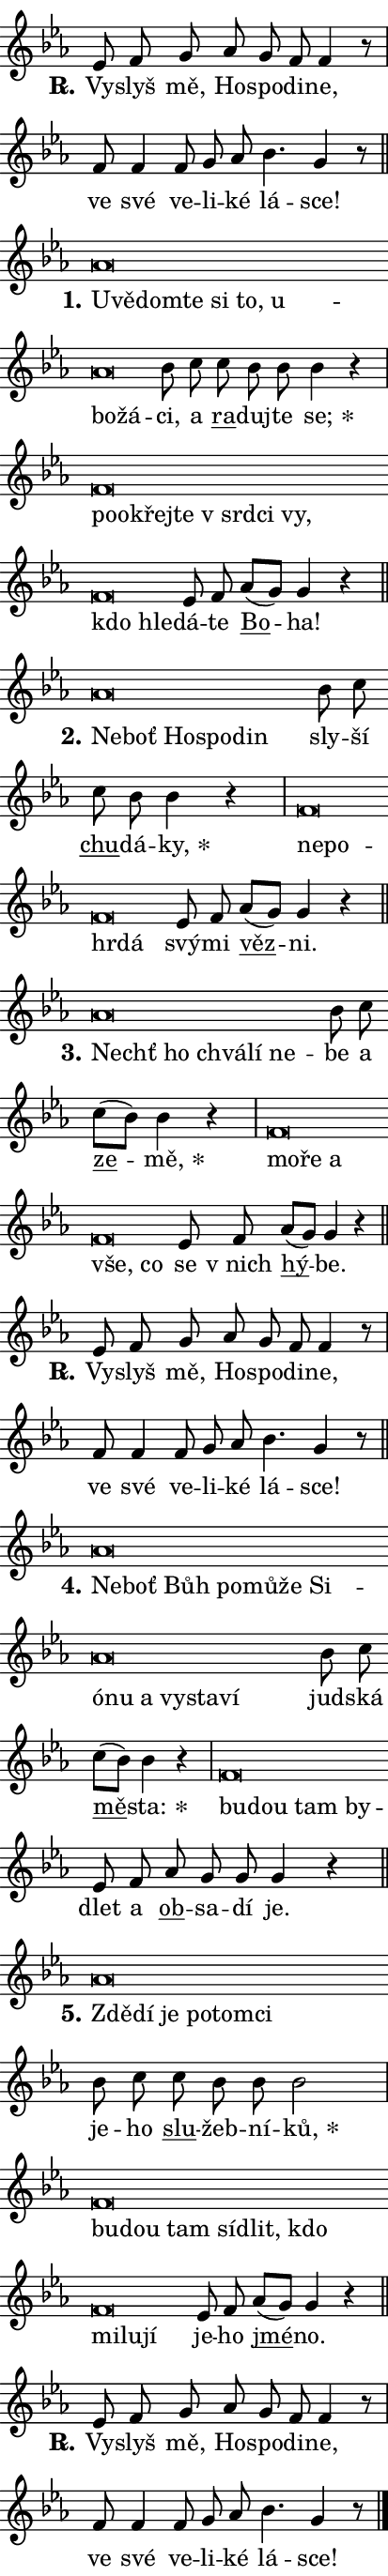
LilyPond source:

\version "2.22.1"
\header { tagline = "" }
\paper {
  indent = 0\cm
  top-margin = 0\cm
  right-margin = 0\cm
  bottom-margin = 0\cm
  left-margin = 0\cm
  paper-width = 7\cm
  page-breaking = #ly:one-page-breaking
  system-system-spacing.basic-distance = #11
  score-system-spacing.basic-distance = #11
  ragged-last = ##f
}


%% Author: Thomas Morley
%% https://lists.gnu.org/archive/html/lilypond-user/2020-05/msg00002.html
#(define (line-position grob)
"Returns position of @var[grob} in current system:
   @code{'start}, if at first time-step
   @code{'end}, if at last time-step
   @code{'middle} otherwise
"
  (let* ((col (ly:item-get-column grob))
         (ln (ly:grob-object col 'left-neighbor))
         (rn (ly:grob-object col 'right-neighbor))
         (col-to-check-left (if (ly:grob? ln) ln col))
         (col-to-check-right (if (ly:grob? rn) rn col))
         (break-dir-left
           (and
             (ly:grob-property col-to-check-left 'non-musical #f)
             (ly:item-break-dir col-to-check-left)))
         (break-dir-right
           (and
             (ly:grob-property col-to-check-right 'non-musical #f)
             (ly:item-break-dir col-to-check-right))))
        (cond ((eqv? 1 break-dir-left) 'start)
              ((eqv? -1 break-dir-right) 'end)
              (else 'middle))))

#(define (tranparent-at-line-position vctor)
  (lambda (grob)
  "Relying on @code{line-position} select the relevant enry from @var{vctor}.
Used to determine transparency,"
    (case (line-position grob)
      ((end) (not (vector-ref vctor 0)))
      ((middle) (not (vector-ref vctor 1)))
      ((start) (not (vector-ref vctor 2))))))

noteHeadBreakVisibility =
#(define-music-function (break-visibility)(vector?)
"Makes @code{NoteHead}s transparent relying on @var{break-visibility}"
#{
  \override NoteHead.transparent =
    #(tranparent-at-line-position break-visibility)
#})

#(define delete-ledgers-for-transparent-note-heads
  (lambda (grob)
    "Reads whether a @code{NoteHead} is transparent.
If so this @code{NoteHead} is removed from @code{'note-heads} from
@var{grob}, which is supposed to be @code{LedgerLineSpanner}.
As a result ledgers are not printed for this @code{NoteHead}"
    (let* ((nhds-array (ly:grob-object grob 'note-heads))
           (nhds-list
             (if (ly:grob-array? nhds-array)
                 (ly:grob-array->list nhds-array)
                 '()))
           ;; Relies on the transparent-property being done before
           ;; Staff.LedgerLineSpanner.after-line-breaking is executed.
           ;; This is fragile ...
           (to-keep
             (remove
               (lambda (nhd)
                 (ly:grob-property nhd 'transparent #f))
               nhds-list)))
      ;; TODO find a better method to iterate over grob-arrays, similiar
      ;; to filter/remove etc for lists
      ;; For now rebuilt from scratch
      (set! (ly:grob-object grob 'note-heads)  '())
      (for-each
        (lambda (nhd)
          (ly:pointer-group-interface::add-grob grob 'note-heads nhd))
        to-keep))))

hideNotes = {
  \noteHeadBreakVisibility #begin-of-line-visible
}
unHideNotes = {
  \noteHeadBreakVisibility #all-visible
}

% work-around for resetting accidentals
% https://lilypond.org/doc/v2.23/Documentation/notation/displaying-rhythms#unmetered-music
cadenzaMeasure = {
  \cadenzaOff
  \partial 1024 s1024
  \cadenzaOn
}

#(define-markup-command (accent layout props text) (markup?)
  "Underline accented syllable"
  (interpret-markup layout props
    #{\markup \override #'(offset . 4.3) \underline { #text }#}))

responsum = \markup \concat {
  "R" \hspace #-1.05 \path #0.1 #'((moveto 0 0.07) (lineto 0.9 0.8)) \hspace #0.05 "."
}

\layout {
    \context {
        \Staff
        \remove "Time_signature_engraver"
        \override LedgerLineSpanner.after-line-breaking = #delete-ledgers-for-transparent-note-heads
    }
    \context {
        \Voice {
            \override NoteHead.output-attributes = #'((class . "notehead"))
            \override Hairpin.height = #0.55
        }
    }
    \context {
        \Lyrics {
            \override StanzaNumber.output-attributes = #'((class . "stanzanumber"))
            \override LyricSpace.minimum-distance = #0.9
            \override LyricText.font-name = #"TeX Gyre Schola"
            \override LyricText.font-size = 1
            \override StanzaNumber.font-name = #"TeX Gyre Schola Bold"
            \override StanzaNumber.font-size = 1
        }
    }
}

% magnetic-lyrics.ily
%
%   written by
%     Jean Abou Samra <jean@abou-samra.fr>
%     Werner Lemberg <wl@gnu.org>
%
%   adapted by
%     Jiri Hon <jiri.hon@gmail.com>
%
% Version 2022-Apr-15

% https://www.mail-archive.com/lilypond-user@gnu.org/msg149350.html

#(define (Left_hyphen_pointer_engraver context)
   "Collect syllable-hyphen-syllable occurrences in lyrics and store
them in properties.  This engraver only looks to the left.  For
example, if the lyrics input is @code{foo -- bar}, it does the
following.

@itemize @bullet
@item
Set the @code{text} property of the @code{LyricHyphen} grob between
@q{foo} and @q{bar} to @code{foo}.

@item
Set the @code{left-hyphen} property of the @code{LyricText} grob with
text @q{foo} to the @code{LyricHyphen} grob between @q{foo} and
@q{bar}.
@end itemize

Use this auxiliary engraver in combination with the
@code{lyric-@/text::@/apply-@/magnetic-@/offset!} hook."
   (let ((hyphen #f)
         (text #f))
     (make-engraver
      (acknowledgers
       ((lyric-syllable-interface engraver grob source-engraver)
        (set! text grob)))
      (end-acknowledgers
       ((lyric-hyphen-interface engraver grob source-engraver)
        ;(when (not (grob::has-interface grob 'lyric-space-interface))
          (set! hyphen grob)));)
      ((stop-translation-timestep engraver)
       (when (and text hyphen)
         (ly:grob-set-object! text 'left-hyphen hyphen))
       (set! text #f)
       (set! hyphen #f)))))

#(define (lyric-text::apply-magnetic-offset! grob)
   "If the space between two syllables is less than the value in
property @code{LyricText@/.details@/.squash-threshold}, move the right
syllable to the left so that it gets concatenated with the left
syllable.

Use this function as a hook for
@code{LyricText@/.after-@/line-@/breaking} if the
@code{Left_@/hyphen_@/pointer_@/engraver} is active."
   (let ((hyphen (ly:grob-object grob 'left-hyphen #f)))
     (when hyphen
       (let ((left-text (ly:spanner-bound hyphen LEFT)))
         (when (grob::has-interface left-text 'lyric-syllable-interface)
           (let* ((common (ly:grob-common-refpoint grob left-text X))
                  (this-x-ext (ly:grob-extent grob common X))
                  (left-x-ext
                   (begin
                     ;; Trigger magnetism for left-text.
                     (ly:grob-property left-text 'after-line-breaking)
                     (ly:grob-extent left-text common X)))
                  ;; `delta` is the gap width between two syllables.
                  (delta (- (interval-start this-x-ext)
                            (interval-end left-x-ext)))
                  (details (ly:grob-property grob 'details))
                  (threshold (assoc-get 'squash-threshold details 0.2)))
             (when (< delta threshold)
               (let* (;; We have to manipulate the input text so that
                      ;; ligatures crossing syllable boundaries are not
                      ;; disabled.  For languages based on the Latin
                      ;; script this is essentially a beautification.
                      ;; However, for non-Western scripts it can be a
                      ;; necessity.
                      (lt (ly:grob-property left-text 'text))
                      (rt (ly:grob-property grob 'text))
                      (is-space (grob::has-interface hyphen 'lyric-space-interface))
                      (space (if is-space " " ""))
                      (space-markup (grob-interpret-markup grob " "))
                      (space-size (interval-length (ly:stencil-extent space-markup X)))
                      (extra-delta (if is-space space-size 0))
                      ;; Append new syllable.
                      (ltrt-space (if (and (string? lt) (string? rt))
                                (string-append lt space rt)
                                (make-concat-markup (list lt space rt))))
                      ;; Right-align `ltrt` to the right side.
                      (ltrt-space-markup (grob-interpret-markup
                               grob
                               (make-translate-markup
                                (cons (interval-length this-x-ext) 0)
                                (make-right-align-markup ltrt-space)))))
                 (begin
                   ;; Don't print `left-text`.
                   (ly:grob-set-property! left-text 'stencil #f)
                   ;; Set text and stencil (which holds all collected
                   ;; syllables so far) and shift it to the left.
                   (ly:grob-set-property! grob 'text ltrt-space)
                   (ly:grob-set-property! grob 'stencil ltrt-space-markup)
                   (ly:grob-translate-axis! grob (- (- delta extra-delta)) X))))))))))


#(define (lyric-hyphen::displace-bounds-first grob)
   ;; Make very sure this callback isn't triggered too early.
   (let ((left (ly:spanner-bound grob LEFT))
         (right (ly:spanner-bound grob RIGHT)))
     (ly:grob-property left 'after-line-breaking)
     (ly:grob-property right 'after-line-breaking)
     (ly:lyric-hyphen::print grob)))

squashThreshold = #0.4

\layout {
  \context {
    \Lyrics
    \consists #Left_hyphen_pointer_engraver
    \override LyricText.after-line-breaking =
      #lyric-text::apply-magnetic-offset!
    \override LyricHyphen.stencil = #lyric-hyphen::displace-bounds-first
    \override LyricText.details.squash-threshold = \squashThreshold
    \override LyricHyphen.minimum-distance = 0
    \override LyricHyphen.minimum-length = \squashThreshold
  }
}

squash = \override LyricText.details.squash-threshold = 9999
unSquash = \override LyricText.details.squash-threshold = \squashThreshold

left = \override LyricText.self-alignment-X = #LEFT
unLeft = \revert LyricText.self-alignment-X

starOffset = #(lambda (grob) 
                (let ((x_offset (ly:self-alignment-interface::aligned-on-x-parent grob)))
                  (if (= x_offset 0) 0 (+ x_offset 1.2))))

star = #(define-music-function (syllable)(string?)
"Append star separator at the end of a syllable"
#{
  \once \override LyricText.X-offset = #starOffset
  \lyricmode { \markup {
    #syllable
    \override #'((font-name . "TeX Gyre Schola Bold")) \hspace #0.2 \lower #0.65 \larger "*"
  } }
#})

starAccent = #(define-music-function (syllable)(string?)
"Append star separator at the end of a syllable and make accent"
#{
  \once \override LyricText.X-offset = #starOffset
  \lyricmode { \markup {
    \accent #syllable
    \override #'((font-name . "TeX Gyre Schola Bold")) \hspace #0.2 \lower #0.65 \larger "*"
  } }
#})

breath = #(define-music-function (syllable)(string?)
"Append breathing indicator at the end of a syllable"
#{
  \lyricmode { \markup { #syllable "+" } }
#})

optionalBreath = #(define-music-function (syllable)(string?)
"Append optional breathing indicator at the end of a syllable"
#{
  \lyricmode { \markup { #syllable "(+)" } }
#})


\score {
    <<
        \new Voice = "melody" { \cadenzaOn \key es \major \relative { es'8 f g as g f f4 r8 \cadenzaMeasure \bar "|" f f4 \bar "" f8 g as \bar "" bes4. g4 r8 \cadenzaMeasure \bar "||" \break }
\relative { as'\breve*1/16 \hideNotes \breve*1/16 \bar "" \breve*1/16 \bar "" \breve*1/16 \bar "" \breve*1/16 \bar "" \breve*1/16 \bar "" \breve*1/16 \bar "" \breve*1/16 \breve*1/16 \bar "" \unHideNotes bes8 c \bar "" c bes bes bes4 r \cadenzaMeasure \bar "|" f\breve*1/16 \hideNotes \breve*1/16 \bar "" \breve*1/16 \bar "" \breve*1/16 \bar "" \breve*1/16 \bar "" \breve*1/16 \bar "" \breve*1/16 \bar "" \breve*1/16 \breve*1/16 \bar "" \unHideNotes es8 f \bar "" as[( g)] g4 r \cadenzaMeasure \bar "||" \break }
\relative { as'\breve*1/16 \hideNotes \breve*1/16 \bar "" \breve*1/16 \bar "" \breve*1/16 \breve*1/16 \bar "" \unHideNotes bes8 c \bar "" c bes bes4 r \cadenzaMeasure \bar "|" f\breve*1/16 \hideNotes \breve*1/16 \bar "" \breve*1/16 \breve*1/16 \bar "" \unHideNotes es8 f \bar "" as[( g)] g4 r \cadenzaMeasure \bar "||" \break }
\relative { as'\breve*1/16 \hideNotes \breve*1/16 \bar "" \breve*1/16 \bar "" \breve*1/16 \breve*1/16 \bar "" \unHideNotes bes8 c \bar "" c[( bes)] bes4 r \cadenzaMeasure \bar "|" f\breve*1/16 \hideNotes \breve*1/16 \bar "" \breve*1/16 \bar "" \breve*1/16 \breve*1/16 \bar "" \unHideNotes es8 f \bar "" as[( g)] g4 r \cadenzaMeasure \bar "||" \break }
\relative { es'8 f g as g f f4 r8 \cadenzaMeasure \bar "|" f f4 \bar "" f8 g as \bar "" bes4. g4 r8 \cadenzaMeasure \bar "||" \break }
\relative { as'\breve*1/16 \hideNotes \breve*1/16 \bar "" \breve*1/16 \bar "" \breve*1/16 \bar "" \breve*1/16 \bar "" \breve*1/16 \bar "" \breve*1/16 \bar "" \breve*1/16 \bar "" \breve*1/16 \bar "" \breve*1/16 \bar "" \breve*1/16 \bar "" \breve*1/16 \breve*1/16 \bar "" \unHideNotes bes8 c \bar "" c[( bes)] bes4 r \cadenzaMeasure \bar "|" f\breve*1/16 \hideNotes \breve*1/16 \bar "" \breve*1/16 \breve*1/16 \bar "" \unHideNotes es8 f \bar "" as g g g4 r \cadenzaMeasure \bar "||" \break }
\relative { as'\breve*1/16 \hideNotes \breve*1/16 \bar "" \breve*1/16 \bar "" \breve*1/16 \bar "" \breve*1/16 \breve*1/16 \bar "" \unHideNotes bes8 c \bar "" c bes bes bes2 \cadenzaMeasure \bar "|" f\breve*1/16 \hideNotes \breve*1/16 \bar "" \breve*1/16 \bar "" \breve*1/16 \bar "" \breve*1/16 \bar "" \breve*1/16 \bar "" \breve*1/16 \bar "" \breve*1/16 \breve*1/16 \bar "" \unHideNotes es8 f \bar "" as[( g)] g4 r \cadenzaMeasure \bar "||" \break }
\relative { es'8 f g as g f f4 r8 \cadenzaMeasure \bar "|" f f4 \bar "" f8 g as \bar "" bes4. g4 r8 \cadenzaMeasure \bar "||" \break } \bar "|." }
        \new Lyrics \lyricsto "melody" { \lyricmode { \set stanza = \responsum
Vy -- slyš mě, Ho -- spo -- di -- ne, ve své ve -- li -- ké lá -- sce!
\set stanza = "1."
\left U -- \squash vě -- dom -- te si to, u -- bo -- žá -- \unLeft \unSquash ci, a \markup \accent ra -- duj -- te \star se; \left po -- \squash o -- křej -- te "v srd" -- ci vy, kdo hle -- \unLeft \unSquash dá -- te \markup \accent Bo -- ha!
\set stanza = "2."
\left Ne -- \squash boť Ho -- spo -- din \unLeft \unSquash sly -- ší \markup \accent chu -- dá -- \star ky, \left ne -- \squash po -- hr -- dá \unLeft \unSquash svý -- mi \markup \accent věz -- ni.
\set stanza = "3."
\left Nechť \squash ho chvá -- lí ne -- \unLeft \unSquash be a \markup \accent ze -- \star mě, \left mo -- \squash ře a vše, co \unLeft \unSquash se "v nich" \markup \accent hý -- be.
\set stanza = \responsum
Vy -- slyš mě, Ho -- spo -- di -- ne, ve své ve -- li -- ké lá -- sce!
\set stanza = "4."
\left Ne -- \squash boť Bůh po -- mů -- že Si -- ó -- nu a vy -- sta -- ví \unLeft \unSquash jud -- ská \markup \accent mě -- \star sta: \left bu -- \squash dou tam by -- \unLeft \unSquash dlet a \markup \accent ob -- sa -- dí je.
\set stanza = "5."
\left Zdě -- \squash dí je po -- tom -- ci \unLeft \unSquash je -- ho \markup \accent slu -- žeb -- ní -- \star ků, \left bu -- \squash dou tam sí -- dlit, kdo mi -- lu -- jí \unLeft \unSquash je -- ho \markup \accent jmé -- no.
\set stanza = \responsum
Vy -- slyš mě, Ho -- spo -- di -- ne, ve své ve -- li -- ké lá -- sce! } }
    >>
    \layout {}
}
